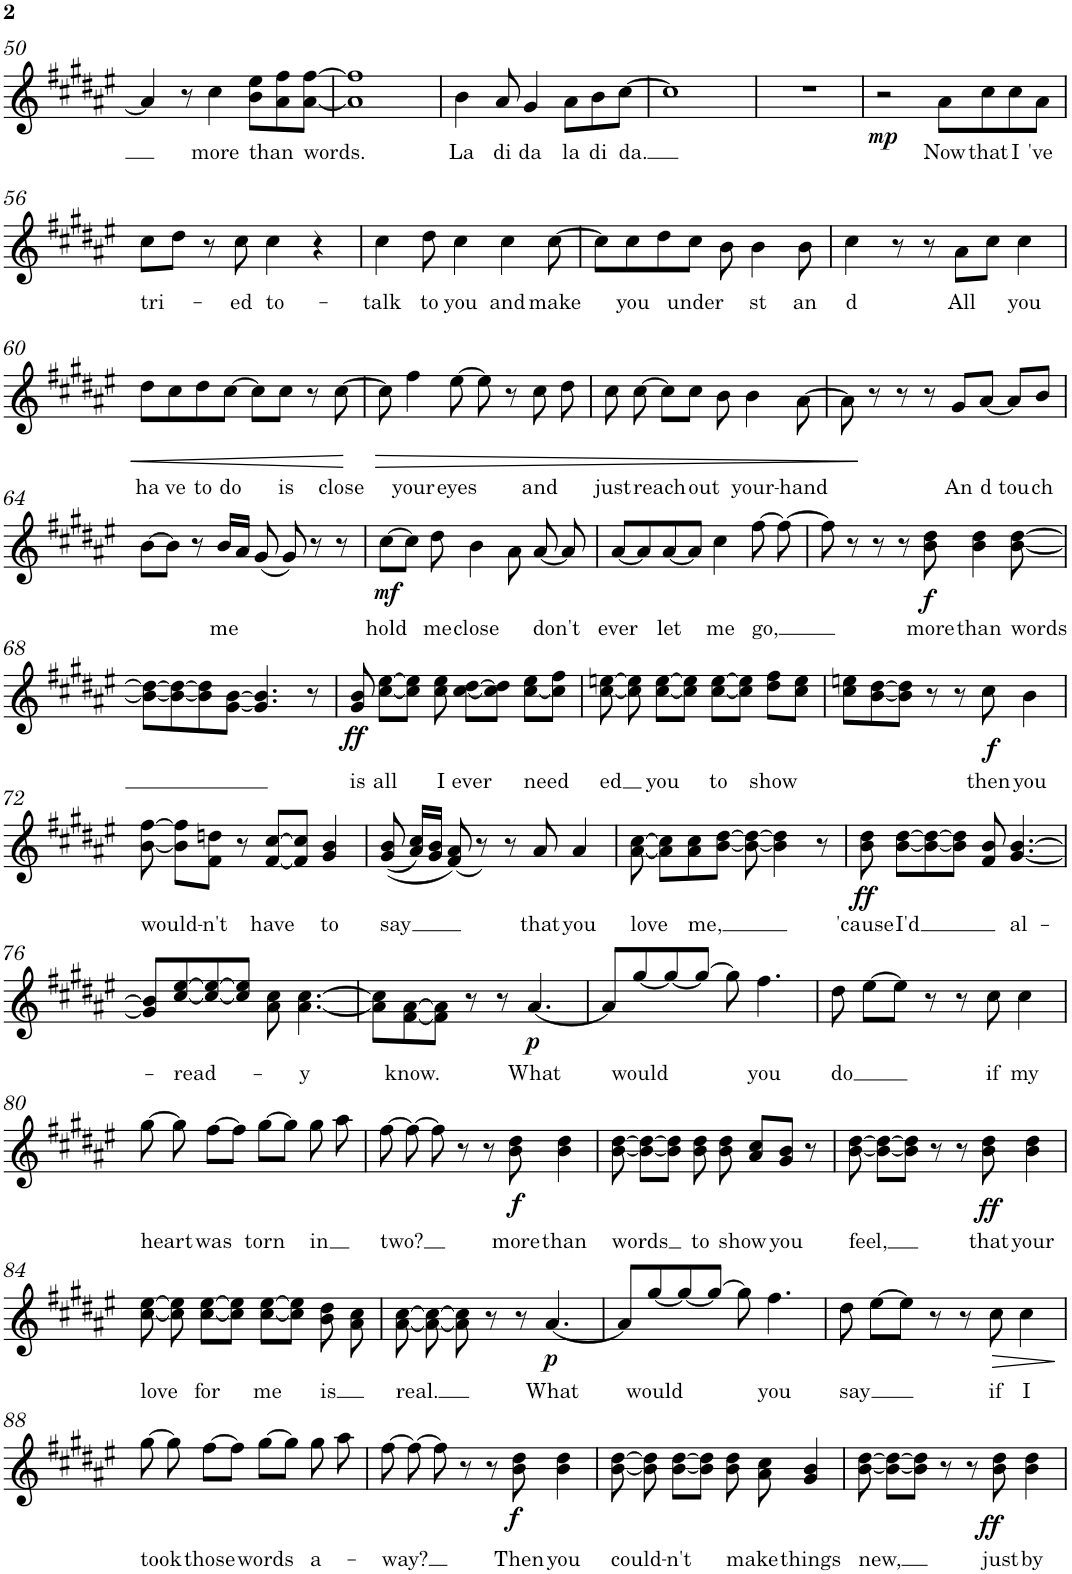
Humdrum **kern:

**kern	**text	**dynam
*part1	*part1	*part1
*staff1	*staff1	*staff1
*I"Piano	*	*
*I'Pno.	*	*
!!LO:PB:g=z
*clefG2	*	*
*k[f#c#g#d#a#e#]	*	*
*M4/4	*	*
=50	=50	=50
4a#/]	.	.
8r	.	.
!	!LO:LY:b	!
4cc#\	more	.
!	!LO:LY:b	!
8b\ 8ee#\L	than	.
8a#\ 8ff#\	.	.
!	!LO:LY:b	!
[8a#\ [8ff#\J	words.	.
=51	=51	=51
1a#] 1ff#]	.	.
=52	=52	=52
!	!LO:LY:b	!
4b\	La	.
!	!LO:LY:b	!
8a#/	di	.
!	!LO:LY:b	!
4g#/	da	.
!	!LO:LY:b	!
8a#\L	la	.
!	!LO:LY:b	!
8b\	di	.
!	!LO:LY:b	!
[8cc#\J	da.	.
=53	=53	=53
1cc#]	.	.
=54	=54	=54
1r	.	.
=55	=55	=55
!	!	!LO:DY:b
2r	.	mp
!	!LO:LY:b	!
8a#\L	Now	.
!	!LO:LY:b	!
8cc#\	that	.
!	!LO:LY:b	!
8cc#\	I	.
!	!LO:LY:b	!
8a#\J	've	.
!!LO:LB:g=z
=56	=56	=56
!	!LO:LY:b	!
8cc#\L	tri-	.
8dd#\J	.	.
8r	.	.
!	!LO:LY:b	!
8cc#\	ed	.
!	!LO:LY:b	!
4cc#\	to-	.
4r	.	.
=57	=57	=57
!	!LO:LY:b	!
4cc#\	talk	.
!	!LO:LY:b	!
8dd#\	to	.
!	!LO:LY:b	!
4cc#\	you	.
!	!LO:LY:b	!
4cc#\	and	.
!	!LO:LY:b	!
[8cc#\	make	.
=58	=58	=58
8cc#\L]	.	.
!	!LO:LY:b	!
8cc#\	you	.
8dd#\	.	.
!	!LO:LY:b	!
8cc#\J	under	.
8b\	.	.
!	!LO:LY:b	!
4b\	st	.
!	!LO:LY:b	!
8b\	an	.
=59	=59	=59
!	!LO:LY:b	!
4cc#\	d	.
8r	.	.
8r	.	.
!	!LO:LY:b	!
8a#\L	All	.
8cc#\J	.	.
!	!LO:LY:b	!
4cc#\	you	.
!!LO:LB:g=z
=60	=60	=60
!	!LO:LY:b	!LO:HP:b
8dd#\L	ha	<
!	!LO:LY:b	!
8cc#\	ve	.
!	!LO:LY:b	!
8dd#\	to	.
!	!LO:LY:b	!
[8cc#\J	do	.
8cc#\L]	.	.
!	!LO:LY:b	!
8cc#\J	is	.
8r	.	.
!	!LO:LY:b	!
[8cc#\	close	.
.	.	[
=61	=61	=61
!	!	!LO:HP:b
8cc#\]	.	>
!	!LO:LY:b	!
4ff#\	your	.
!	!LO:LY:b	!
[8ee#\	eyes	.
8ee#\]	.	.
8r	.	.
!	!LO:LY:b	!
8cc#\	and	.
8dd#\	.	.
=62	=62	=62
!	!LO:LY:b	!
8cc#\	just	.
!	!LO:LY:b	!
[8cc#\	reach	.
8cc#\L]	.	.
!	!LO:LY:b	!
8cc#\J	out	.
8b\	.	.
!	!LO:LY:b	!
4b\	your-	.
!	!LO:LY:b	!
[8a#\	-hand	.
=63	=63	=63
8a#\]	.	.
8r	.	]
8r	.	.
8r	.	.
!	!LO:LY:b	!
8g#/L	An	.
!	!LO:LY:b	!
[8a#/J	d	.
!	!LO:LY:b	!
8a#/L]	tou	.
!	!LO:LY:b	!
8b/J	ch	.
!!LO:LB:g=z
=64	=64	=64
[8b\L	.	.
8b\J]	.	.
8r	.	.
!	!LO:LY:b	!
16b/LL	me	.
16a#/JJ	.	.
(<8g#/	.	.
8g#/)	.	.
8r	.	.
8r	.	.
=65	=65	=65
!	!LO:LY:b	!
[8cc#\L	hold	.
!	!	!LO:DY:b
8cc#\J]	.	mf
!	!LO:LY:b	!
8dd#\	me	.
!	!LO:LY:b	!
4b\	close	.
8a#\	.	.
!	!LO:LY:b	!
[8a#/	don't	.
8a#/]	.	.
=66	=66	=66
!	!LO:LY:b	!
[8a#/L	ever	.
8a#/]	.	.
!	!LO:LY:b	!
[8a#/	let	.
8a#/J]	.	.
!	!LO:LY:b	!
4cc#\	me	.
!	!LO:LY:b	!
[8ff#\	go,	.
8ff#\_	.	.
=67	=67	=67
8ff#\]	.	.
8r	.	.
8r	.	.
8r	.	.
!	!LO:LY:b	!LO:DY:b
8b\ 8dd#\	more	f
!	!LO:LY:b	!
4b\ 4dd#\	than	.
!	!LO:LY:b	!
[8b\ [8dd#\	words	.
!!LO:LB:g=z
=68	=68	=68
8b\_ 8dd#\_L	.	.
8b\_ 8dd#\_	.	.
8b\] 8dd#\]	.	.
[8g#\ [8b\J	.	.
4.g#/] 4.b/]	.	.
8r	.	.
=69	=69	=69
!	!LO:LY:b	!LO:DY:b
8g#/ 8b/	is	ff
!	!LO:LY:b	!
[8cc#\ [8ee#\L	all	.
8cc#\] 8ee#\]J	.	.
!	!LO:LY:b	!
8cc#\ 8ee#\	I	.
!	!LO:LY:b	!
[8cc#\ [8dd#\L	ever	.
8cc#\] 8dd#\]J	.	.
!	!LO:LY:b	!
[8cc#\ 8ee#\L	need	.
8cc#\] 8ff#\J	.	.
=70	=70	=70
!	!LO:LY:b	!
[8cc#\ [8een\	ed	.
8cc#\] 8ee\]	.	.
!	!LO:LY:b	!
[8cc#\ [8ee\L	you	.
8cc#\] 8ee\]J	.	.
!	!LO:LY:b	!
[8cc#\ [8ee\L	to	.
8cc#\] 8ee\]J	.	.
!	!LO:LY:b	!
8dd#\ 8ff#\L	show	.
8cc#\ 8ee\J	.	.
=71	=71	=71
8cc#\ 8een\L	.	.
[8b\ [8dd#\	.	.
8b\] 8dd#\]J	.	.
8r	.	.
8r	.	.
!	!LO:LY:b	!LO:DY:b
8cc#\	then	f
!	!LO:LY:b	!
4b\	you	.
!!LO:LB:g=z
=72	=72	=72
!	!LO:LY:b	!
[8b\ [8ff#\	would-	.
8b\] 8ff#\]L	.	.
!	!LO:LY:b	!
8f#\ 8ddn\J	-n't	.
8r	.	.
!	!LO:LY:b	!
[8f#/ [8cc#/L	have	.
8f#/] 8cc#/]J	.	.
!	!LO:LY:b	!
4g#/ 4b/	to	.
=73	=73	=73
!	!LO:LY:b	!
(<(<8g#/ 8b/	say	.
16a#/ 16cc#/LL)	.	.
16g#/ 16b/JJ	.	.
(<8f#/ 8a#/)	.	.
8r)	.	.
8r	.	.
!	!LO:LY:b	!
8a#/	that	.
!	!LO:LY:b	!
4a#/	you	.
=74	=74	=74
!	!LO:LY:b	!
[8a#\ [8cc#\	love	.
8a#\] 8cc#\]L	.	.
!	!LO:LY:b	!
8a#\ 8cc#\	me,	.
[8b\ [8dd#\J	.	.
8b\_ 8dd#\_	.	.
4b\] 4dd#\]	.	.
8r	.	.
=75	=75	=75
!	!LO:LY:b	!LO:DY:b
8b\ 8dd#\	'cause	ff
!	!LO:LY:b	!
[8b\ [8dd#\L	I'd	.
8b\_ 8dd#\_	.	.
8b\] 8dd#\]J	.	.
8f#/ 8b/	.	.
!	!LO:LY:b	!
[4.g#/ [4.b/	al-	.
!!LO:LB:g=z
=76	=76	=76
8g#/] 8b/]L	.	.
!	!LO:LY:b	!
[8cc#/ [8ee#/	-read-	.
8cc#/_ 8ee#/_	.	.
8cc#/] 8ee#/]J	.	.
8a#\ 8cc#\	.	.
!	!LO:LY:b	!
[4.a#\ [4.cc#\	-y	.
=77	=77	=77
8a#\] 8cc#\]L	.	.
!	!LO:LY:b	!
[8f#\ [8a#\	know.	.
8f#\] 8a#\]J	.	.
8r	.	.
8r	.	.
!	!LO:LY:b	!LO:DY:b
[4.a#/	What	p
=78	=78	=78
8a#/L]	.	.
!	!LO:LY:b	!
[8gg#/	would	.
8gg#/_	.	.
8gg#/J_	.	.
8gg#\]	.	.
!	!LO:LY:b	!
4.ff#\	you	.
=79	=79	=79
!	!LO:LY:b	!
8dd#\	do	.
[8ee#\L	.	.
8ee#\J]	.	.
8r	.	.
8r	.	.
!	!LO:LY:b	!
8cc#\	if	.
!	!LO:LY:b	!
4cc#\	my	.
!!LO:LB:g=z
=80	=80	=80
!	!LO:LY:b	!
[8gg#\	heart	.
8gg#\]	.	.
!	!LO:LY:b	!
[8ff#\L	was	.
8ff#\J]	.	.
!	!LO:LY:b	!
[8gg#\L	torn	.
8gg#\J]	.	.
!	!LO:LY:b	!
8gg#\	in	.
8aa#\	.	.
=81	=81	=81
!	!LO:LY:b	!
[8ff#\	two?	.
8ff#\_	.	.
8ff#\]	.	.
8r	.	.
8r	.	.
!	!LO:LY:b	!LO:DY:b
8b\ 8dd#\	more	f
!	!LO:LY:b	!
4b\ 4dd#\	than	.
=82	=82	=82
!	!LO:LY:b	!
[8b\ [8dd#\	words	.
8b\_ 8dd#\_L	.	.
8b\] 8dd#\]J	.	.
!	!LO:LY:b	!
8b\ 8dd#\	to	.
!	!LO:LY:b	!
8b\ 8dd#\	show	.
8a#/ 8cc#/L	.	.
!	!LO:LY:b	!
8g#/ 8b/J	you	.
8r	.	.
=83	=83	=83
!	!LO:LY:b	!
[8b\ [8dd#\	feel,	.
8b\_ 8dd#\_L	.	.
8b\] 8dd#\]J	.	.
8r	.	.
8r	.	.
!	!LO:LY:b	!LO:DY:b
8b\ 8dd#\	that	ff
!	!LO:LY:b	!
4b\ 4dd#\	your	.
!!LO:LB:g=z
=84	=84	=84
!	!LO:LY:b	!
[8cc#\ [8ee#\	love	.
8cc#\] 8ee#\]	.	.
!	!LO:LY:b	!
[8cc#\ [8ee#\L	for	.
8cc#\] 8ee#\]J	.	.
!	!LO:LY:b	!
[8cc#\ [8ee#\L	me	.
8cc#\] 8ee#\]J	.	.
!	!LO:LY:b	!
8b\ 8dd#\	is	.
8a#\ 8cc#\	.	.
=85	=85	=85
!	!LO:LY:b	!
[8a#\ [8cc#\	real.	.
8a#\_ 8cc#\_	.	.
8a#\] 8cc#\]	.	.
8r	.	.
8r	.	.
!	!LO:LY:b	!LO:DY:b
[4.a#/	What	p
=86	=86	=86
8a#/L]	.	.
!	!LO:LY:b	!
[8gg#/	would	.
8gg#/_	.	.
8gg#/J_	.	.
8gg#\]	.	.
!	!LO:LY:b	!
4.ff#\	you	.
=87	=87	=87
!	!LO:LY:b	!
8dd#\	say	.
[8ee#\L	.	.
8ee#\J]	.	.
8r	.	.
8r	.	.
!	!LO:LY:b	!LO:HP:b
8cc#\	if	>
!	!LO:LY:b	!
4cc#\	I	.
.	.	]
!!LO:LB:g=z
=88	=88	=88
!	!LO:LY:b	!
[8gg#\	took	.
8gg#\]	.	.
!	!LO:LY:b	!
[8ff#\L	those	.
8ff#\J]	.	.
!	!LO:LY:b	!
[8gg#\L	words	.
8gg#\J]	.	.
!	!LO:LY:b	!
8gg#\	a-	.
8aa#\	.	.
=89	=89	=89
!	!LO:LY:b	!
[8ff#\	-way?	.
8ff#\_	.	.
8ff#\]	.	.
8r	.	.
8r	.	.
!	!LO:LY:b	!LO:DY:b
8b\ 8dd#\	Then	f
!	!LO:LY:b	!
4b\ 4dd#\	you	.
=90	=90	=90
!	!LO:LY:b	!
[8b\ [8dd#\	could-	.
8b\] 8dd#\]	.	.
!	!LO:LY:b	!
[8b\ [8dd#\L	-n't	.
8b\] 8dd#\]J	.	.
!	!LO:LY:b	!
8b\ 8dd#\	make	.
8a#\ 8cc#\	.	.
!	!LO:LY:b	!
4g#/ 4b/	things	.
=91	=91	=91
!	!LO:LY:b	!
[8b\ [8dd#\	new,	.
8b\_ 8dd#\_L	.	.
8b\] 8dd#\]J	.	.
8r	.	.
8r	.	.
!	!LO:LY:b	!LO:DY:b
8b\ 8dd#\	just	ff
!	!LO:LY:b	!
4b\ 4dd#\	by	.
=	=	=
*-	*-	*-
